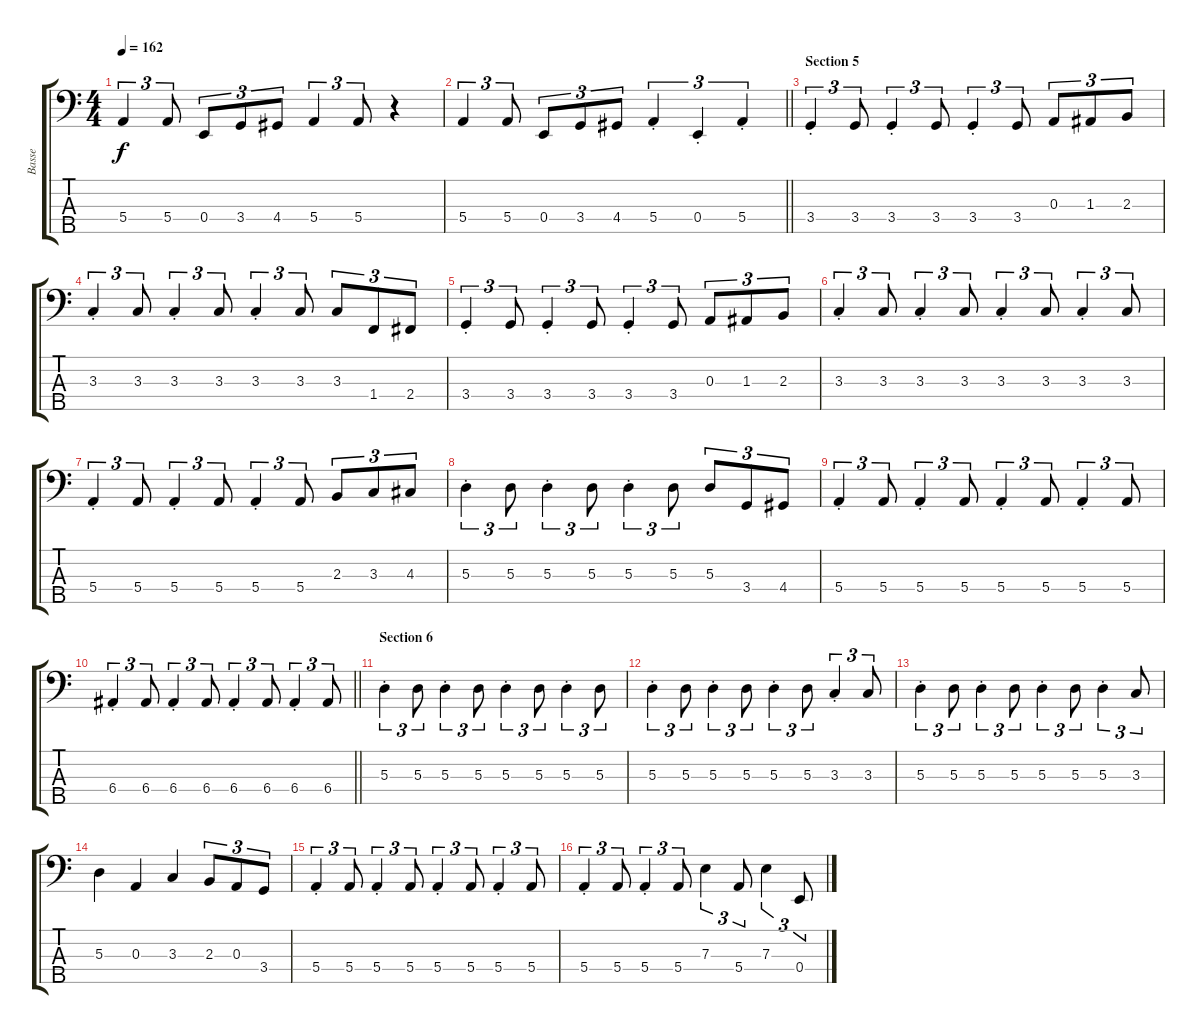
\track ("Basse" "Basse") {instrument electricbasspick}
\staff {score tabs}
\tuning (G2 D2 A1 E1 B0) {hide}
\ts (4 4)
\tempo 162
\clef f4
\ks c
5.4.4{tu (3 2) dy f} 5.4.8{tu (3 2)} 0.4.8{tu (3 2)} 3.4.8{tu (3 2)} 4.4.8{tu (3 2)} 5.4.4{tu (3 2)} 5.4.8{tu (3 2)} r.4 |
\barLineRight lightlight
5.4.4{tu (3 2)} 5.4.8{tu (3 2)} 0.4.8{tu (3 2)} 3.4.8{tu (3 2)} 4.4.8{tu (3 2)} 5.4{st}.4{tu (3 2)} 0.4{st}.4{tu (3 2)} 5.4{st}.4{tu (3 2)} |
\section ("" "Section 5")
3.4{st}.4{tu (3 2)} 3.4.8{tu (3 2)} 3.4{st}.4{tu (3 2)} 3.4.8{tu (3 2)} 3.4{st}.4{tu (3 2)} 3.4.8{tu (3 2)} 0.3.8{tu (3 2)} 1.3.8{tu (3 2)} 2.3.8{tu (3 2)} |
3.3{st}.4{tu (3 2)} 3.3.8{tu (3 2)} 3.3{st}.4{tu (3 2)} 3.3.8{tu (3 2)} 3.3{st}.4{tu (3 2)} 3.3.8{tu (3 2)} 3.3.8{tu (3 2)} 1.4.8{tu (3 2)} 2.4.8{tu (3 2)} |
3.4{st}.4{tu (3 2)} 3.4.8{tu (3 2)} 3.4{st}.4{tu (3 2)} 3.4.8{tu (3 2)} 3.4{st}.4{tu (3 2)} 3.4.8{tu (3 2)} 0.3.8{tu (3 2)} 1.3.8{tu (3 2)} 2.3.8{tu (3 2)} |
3.3{st}.4{tu (3 2)} 3.3.8{tu (3 2)} 3.3{st}.4{tu (3 2)} 3.3.8{tu (3 2)} 3.3{st}.4{tu (3 2)} 3.3.8{tu (3 2)} 3.3{st}.4{tu (3 2)} 3.3.8{tu (3 2)} |
5.4{st}.4{tu (3 2)} 5.4.8{tu (3 2)} 5.4{st}.4{tu (3 2)} 5.4.8{tu (3 2)} 5.4{st}.4{tu (3 2)} 5.4.8{tu (3 2)} 2.3.8{tu (3 2)} 3.3.8{tu (3 2)} 4.3.8{tu (3 2)} |
5.3{st}.4{tu (3 2)} 5.3.8{tu (3 2)} 5.3{st}.4{tu (3 2)} 5.3.8{tu (3 2)} 5.3{st}.4{tu (3 2)} 5.3.8{tu (3 2)} 5.3.8{tu (3 2)} 3.4.8{tu (3 2)} 4.4.8{tu (3 2)} |
5.4{st}.4{tu (3 2)} 5.4.8{tu (3 2)} 5.4{st}.4{tu (3 2)} 5.4.8{tu (3 2)} 5.4{st}.4{tu (3 2)} 5.4.8{tu (3 2)} 5.4{st}.4{tu (3 2)} 5.4.8{tu (3 2)} |
\barLineRight lightlight
6.4{st}.4{tu (3 2)} 6.4.8{tu (3 2)} 6.4{st}.4{tu (3 2)} 6.4.8{tu (3 2)} 6.4{st}.4{tu (3 2)} 6.4.8{tu (3 2)} 6.4{st}.4{tu (3 2)} 6.4.8{tu (3 2)} |
\section ("" "Section 6")
5.3{st}.4{tu (3 2)} 5.3.8{tu (3 2)} 5.3{st}.4{tu (3 2)} 5.3.8{tu (3 2)} 5.3{st}.4{tu (3 2)} 5.3.8{tu (3 2)} 5.3{st}.4{tu (3 2)} 5.3.8{tu (3 2)} |
5.3{st}.4{tu (3 2)} 5.3.8{tu (3 2)} 5.3{st}.4{tu (3 2)} 5.3.8{tu (3 2)} 5.3{st}.4{tu (3 2)} 5.3.8{tu (3 2)} 3.3{st}.4{tu (3 2)} 3.3.8{tu (3 2)} |
5.3{st}.4{tu (3 2)} 5.3.8{tu (3 2)} 5.3{st}.4{tu (3 2)} 5.3.8{tu (3 2)} 5.3{st}.4{tu (3 2)} 5.3.8{tu (3 2)} 5.3{st}.4{tu (3 2)} 3.3.8{tu (3 2)} |
5.3.4 0.3.4 3.3.4 2.3.8{tu (3 2)} 0.3.8{tu (3 2)} 3.4.8{tu (3 2)} |
5.4{st}.4{tu (3 2)} 5.4.8{tu (3 2)} 5.4{st}.4{tu (3 2)} 5.4.8{tu (3 2)} 5.4{st}.4{tu (3 2)} 5.4.8{tu (3 2)} 5.4{st}.4{tu (3 2)} 5.4.8{tu (3 2)} |
5.4{st}.4{tu (3 2)} 5.4.8{tu (3 2)} 5.4{st}.4{tu (3 2)} 5.4.8{tu (3 2)} 7.3.4{tu (3 2)} 5.4.8{tu (3 2)} 7.3.4{tu (3 2)} 0.4.8{tu (3 2)}
